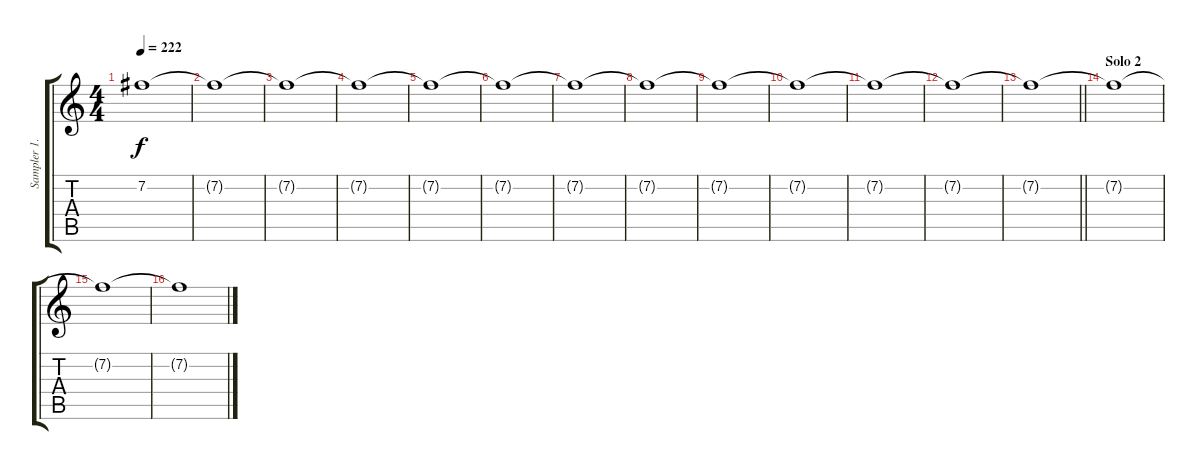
\track ("Sampler 1.1" "Sampler 1.") {instrument distortionguitar}
\staff {score tabs}
\tuning (E4 B3 G3 D3 A2 E2) {hide}
\ts (4 4)
\tempo 222
\clef g2
\ks c
7.2{t}.1{dy f} |
7.2{t}.1 |
7.2{t}.1 |
7.2{t}.1 |
7.2{t}.1 |
7.2{t}.1 |
7.2{t}.1 |
7.2{t}.1 |
7.2{t}.1 |
7.2{t}.1 |
7.2{t}.1 |
7.2{t}.1 |
\barLineRight lightlight
7.2{t}.1 |
\section ("" "Solo 2")
7.2{t}.1 |
7.2{t}.1 |
7.2{t}.1
